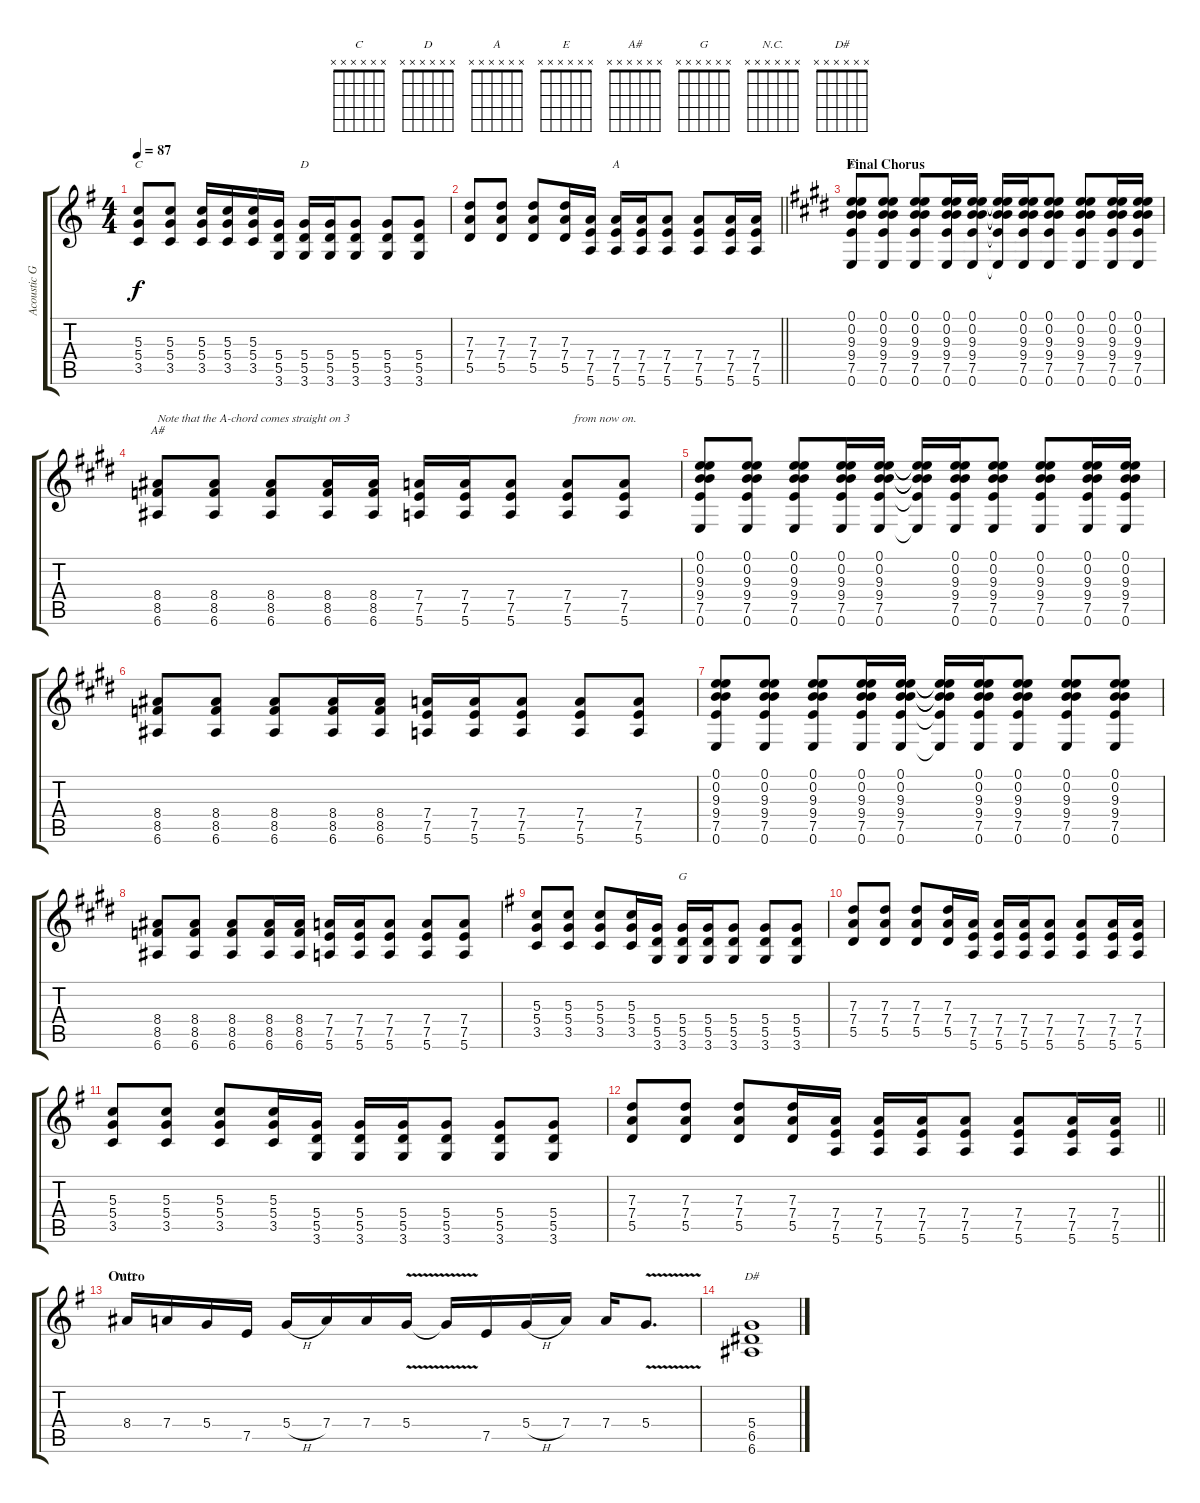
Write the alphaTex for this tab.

\track ("Acoustic Guitar" "Acoustic G") {instrument acousticguitarsteel}
\staff {score tabs}
\tuning (E4 B3 G3 D3 A2 E2) {hide}
\chord ("C" x x x x x x)
\chord ("D" x x x x x x)
\chord ("A" x x x x x x)
\chord ("E" x x x x x x)
\chord ("A#" x x x x x x)
\chord ("G" x x x x x x)
\chord ("N.C." x x x x x x)
\chord ("D#" x x x x x x)
\ts (4 4)
\tempo 87
\clef g2
\ks eminor
(5.3 5.4 3.5).8{ch "C" dy f} (5.3 5.4 3.5).8 (5.3 5.4 3.5).16 (5.3 5.4 3.5).16 (5.3 5.4 3.5).16 (5.4 5.5 3.6).16 (5.4 5.5 3.6).16{ch "D"} (5.4 5.5 3.6).16 (5.4 5.5 3.6).8 (5.4 5.5 3.6).8 (5.4 5.5 3.6).8 |
\barLineRight lightlight
(7.3 7.4 5.5).8 (7.3 7.4 5.5).8 (7.3 7.4 5.5).8 (7.3 7.4 5.5).16 (7.4 7.5 5.6).16 (7.4 7.5 5.6).16{ch "A"} (7.4 7.5 5.6).16 (7.4 7.5 5.6).8 (7.4 7.5 5.6).8 (7.4 7.5 5.6).16 (7.4 7.5 5.6).16 |
\section ("" "Final Chorus")
\ks e
(0.1 0.2 9.3 9.4 7.5 0.6).8{ch "E"} (0.1 0.2 9.3 9.4 7.5 0.6).8 (0.1 0.2 9.3 9.4 7.5 0.6).8 (0.1 0.2 9.3 9.4 7.5 0.6).16 (0.1 0.2 9.3 9.4 7.5 0.6).16 (0.1{t} 0.2{t} 9.3{t} 9.4{t} 7.5{t} 0.6{t}).16 (0.1 0.2 9.3 9.4 7.5 0.6).16 (0.1 0.2 9.3 9.4 7.5 0.6).8 (0.1 0.2 9.3 9.4 7.5 0.6).8 (0.1 0.2 9.3 9.4 7.5 0.6).16 (0.1 0.2 9.3 9.4 7.5 0.6).16 |
(8.4 8.5 6.6).8{ch "A#" txt "Note that the A-chord comes straight on 3"} (8.4 8.5 6.6).8 (8.4 8.5 6.6).8 (8.4 8.5 6.6).16 (8.4 8.5 6.6).16 (7.4 7.5 5.6).16 (7.4 7.5 5.6).16 (7.4 7.5 5.6).8 (7.4 7.5 5.6).8{txt "  from now on."} (7.4 7.5 5.6).8 |
(0.1 0.2 9.3 9.4 7.5 0.6).8 (0.1 0.2 9.3 9.4 7.5 0.6).8 (0.1 0.2 9.3 9.4 7.5 0.6).8 (0.1 0.2 9.3 9.4 7.5 0.6).16 (0.1 0.2 9.3 9.4 7.5 0.6).16 (0.1{t} 0.2{t} 9.3{t} 9.4{t} 7.5{t} 0.6{t}).16 (0.1 0.2 9.3 9.4 7.5 0.6).16 (0.1 0.2 9.3 9.4 7.5 0.6).8 (0.1 0.2 9.3 9.4 7.5 0.6).8 (0.1 0.2 9.3 9.4 7.5 0.6).16 (0.1 0.2 9.3 9.4 7.5 0.6).16 |
(8.4 8.5 6.6).8 (8.4 8.5 6.6).8 (8.4 8.5 6.6).8 (8.4 8.5 6.6).16 (8.4 8.5 6.6).16 (7.4 7.5 5.6).16 (7.4 7.5 5.6).16 (7.4 7.5 5.6).8 (7.4 7.5 5.6).8 (7.4 7.5 5.6).8 |
(0.1 0.2 9.3 9.4 7.5 0.6).8 (0.1 0.2 9.3 9.4 7.5 0.6).8 (0.1 0.2 9.3 9.4 7.5 0.6).8 (0.1 0.2 9.3 9.4 7.5 0.6).16 (0.1 0.2 9.3 9.4 7.5 0.6).16 (0.1{t} 0.2{t} 9.3{t} 9.4{t} 7.5{t} 0.6{t}).16 (0.1 0.2 9.3 9.4 7.5 0.6).16 (0.1 0.2 9.3 9.4 7.5 0.6).8 (0.1 0.2 9.3 9.4 7.5 0.6).8 (0.1 0.2 9.3 9.4 7.5 0.6).8 |
(8.4 8.5 6.6).8 (8.4 8.5 6.6).8 (8.4 8.5 6.6).8 (8.4 8.5 6.6).16 (8.4 8.5 6.6).16 (7.4 7.5 5.6).16 (7.4 7.5 5.6).16 (7.4 7.5 5.6).8 (7.4 7.5 5.6).8 (7.4 7.5 5.6).8 |
\ks eminor
(5.3 5.4 3.5).8 (5.3 5.4 3.5).8 (5.3 5.4 3.5).8 (5.3 5.4 3.5).16 (5.4 5.5 3.6).16 (5.4 5.5 3.6).16{ch "G"} (5.4 5.5 3.6).16 (5.4 5.5 3.6).8 (5.4 5.5 3.6).8 (5.4 5.5 3.6).8 |
(7.3 7.4 5.5).8 (7.3 7.4 5.5).8 (7.3 7.4 5.5).8 (7.3 7.4 5.5).16 (7.4 7.5 5.6).16 (7.4 7.5 5.6).16 (7.4 7.5 5.6).16 (7.4 7.5 5.6).8 (7.4 7.5 5.6).8 (7.4 7.5 5.6).16 (7.4 7.5 5.6).16 |
(5.3 5.4 3.5).8 (5.3 5.4 3.5).8 (5.3 5.4 3.5).8 (5.3 5.4 3.5).16 (5.4 5.5 3.6).16 (5.4 5.5 3.6).16 (5.4 5.5 3.6).16 (5.4 5.5 3.6).8 (5.4 5.5 3.6).8 (5.4 5.5 3.6).8 |
\barLineRight lightlight
(7.3 7.4 5.5).8 (7.3 7.4 5.5).8 (7.3 7.4 5.5).8 (7.3 7.4 5.5).16 (7.4 7.5 5.6).16 (7.4 7.5 5.6).16 (7.4 7.5 5.6).16 (7.4 7.5 5.6).8 (7.4 7.5 5.6).8 (7.4 7.5 5.6).16 (7.4 7.5 5.6).16 |
\section ("" "Outro")
8.4.16{ch "N.C."} 7.4.16 5.4.16 7.5.16 5.4{h}.16 7.4.16 7.4.16 5.4{v}.16 5.4{t}.16 7.5.16 5.4{h}.16 7.4.16 7.4.16 5.4{v}.8{d} |
(5.4 6.5 6.6).1{ch "D#"}
